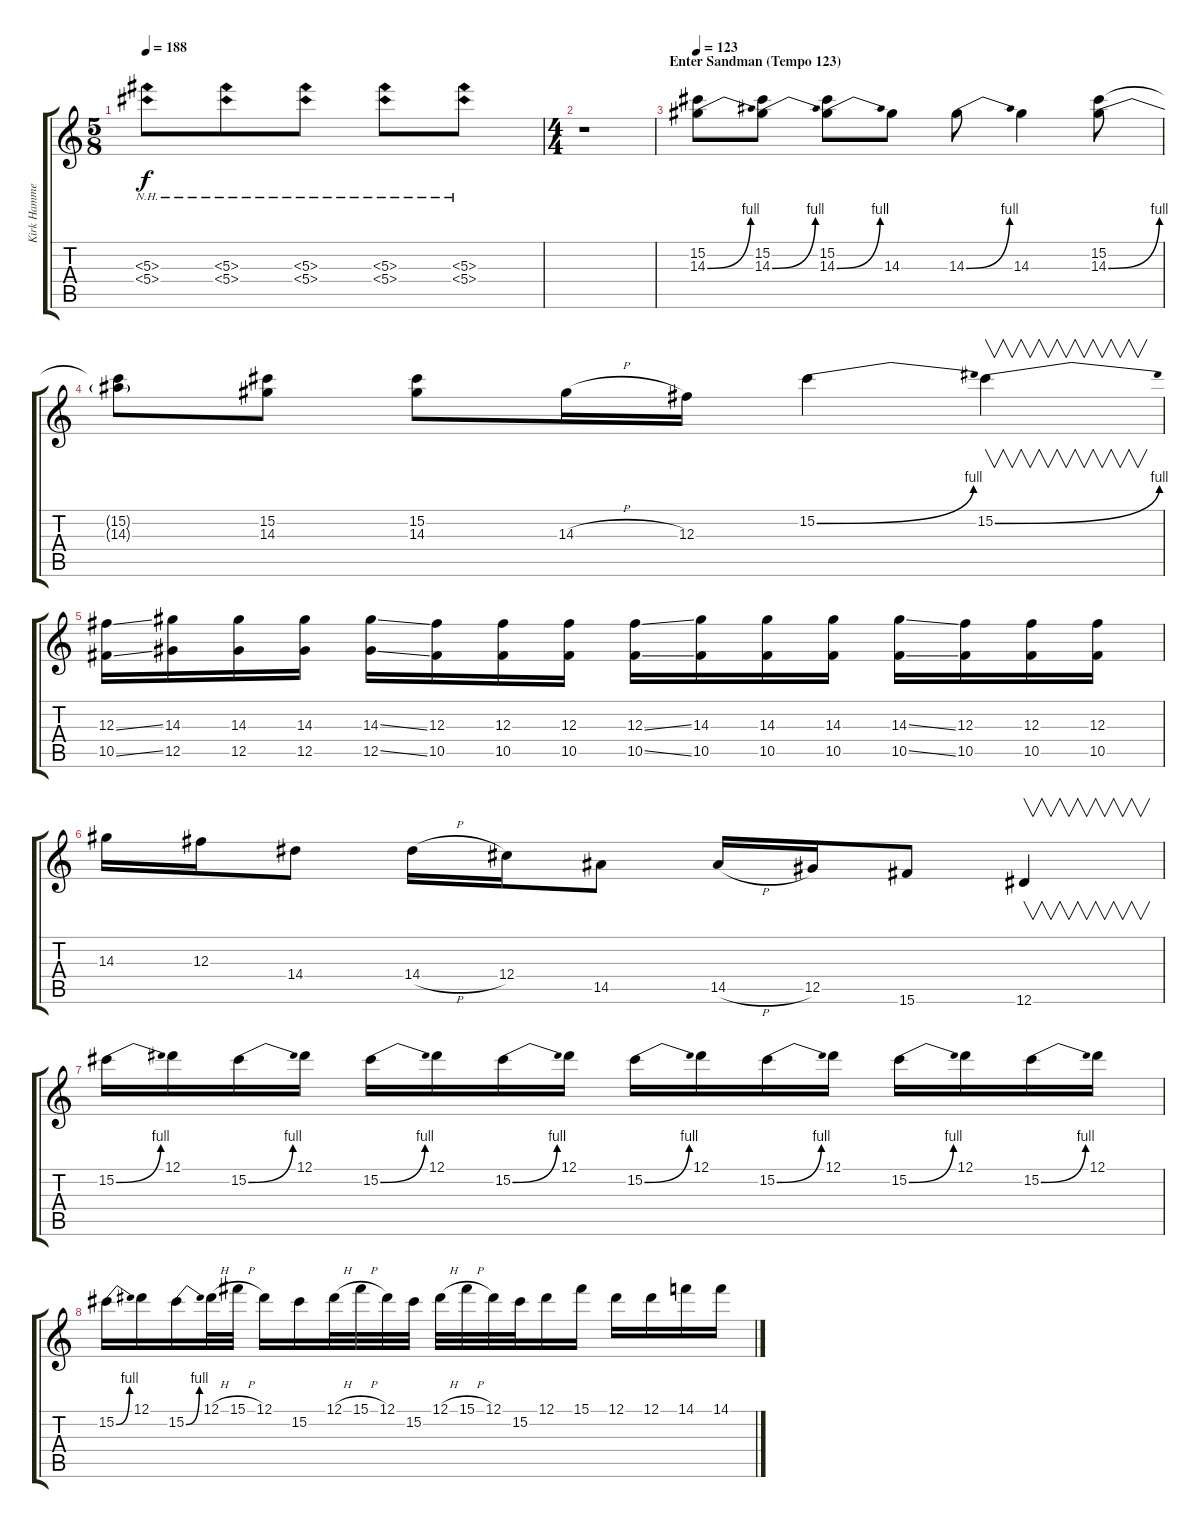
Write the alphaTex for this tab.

\track ("Kirk Hammett (Distortion Guitar)" "Kirk Hamme") {instrument overdrivenguitar}
\staff {score tabs}
\tuning (Eb4 Bb3 Gb3 Db3 Ab2 Eb2) {hide}
\ts (5 8)
\tempo 188
\clef g2
\ks c
(5.3{nh} 5.4{nh}).8{dy f} (5.3{nh} 5.4{nh}).8 (5.3{nh} 5.4{nh}).8 (5.3{nh} 5.4{nh}).8 (5.3{nh} 5.4{nh}).8 |
\ts (4 4)
r.1 |
\section ("" "Enter Sandman (Tempo 123)")
\tempo 123
(15.2 14.3{be (bend 0 0 60 4)}).8 (15.2 14.3{be (bend 0 0 60 4)}).8 (15.2 14.3{be (bend 0 0 60 4)}).8 14.3.8 14.3{be (bend 0 0 60 4)}.8 14.3.4 (15.2 14.3{be (bend 0 0 60 4)}).8 |
(15.2{t} 14.3{t}).8 (15.2 14.3).8 (15.2 14.3).8 14.3{h}.16 12.3.16 15.2{be (bend 0 0 60 4)}.4 15.2{be (bend 0 0 60 4)}.4{v} |
(12.3{ss} 10.5{ss}).16 (14.3 12.5).16 (14.3 12.5).16 (14.3 12.5).16 (14.3{ss} 12.5{ss}).16 (12.3 10.5).16 (12.3 10.5).16 (12.3 10.5).16 (12.3{ss} 10.5{ss}).16 (14.3 10.5).16 (14.3 10.5).16 (14.3 10.5).16 (14.3{ss} 10.5{ss}).16 (12.3 10.5).16 (12.3 10.5).16 (12.3 10.5).16 |
14.3.16 12.3.16 14.4.8 14.4{h}.16 12.4.16 14.5.8 14.5{h}.16 12.5.16 15.6.8 12.6.4{v} |
15.2{be (bend 0 0 60 4)}.16 12.1.16 15.2{be (bend 0 0 60 4)}.16 12.1.16 15.2{be (bend 0 0 60 4)}.16 12.1.16 15.2{be (bend 0 0 60 4)}.16 12.1.16 15.2{be (bend 0 0 60 4)}.16 12.1.16 15.2{be (bend 0 0 60 4)}.16 12.1.16 15.2{be (bend 0 0 60 4)}.16 12.1.16 15.2{be (bend 0 0 60 4)}.16 12.1.16 |
15.2{be (bend 0 0 60 4)}.16 12.1.16 15.2{be (bend 0 0 60 4)}.16 12.1{h}.32 15.1{h}.32 12.1.16 15.2.16 12.1{h}.32 15.1{h}.32 12.1.32 15.2.32 12.1{h}.32 15.1{h}.32 12.1.32 15.2.32 12.1.16 15.1.16 12.1.16 12.1.16 14.1.16 14.1.16
